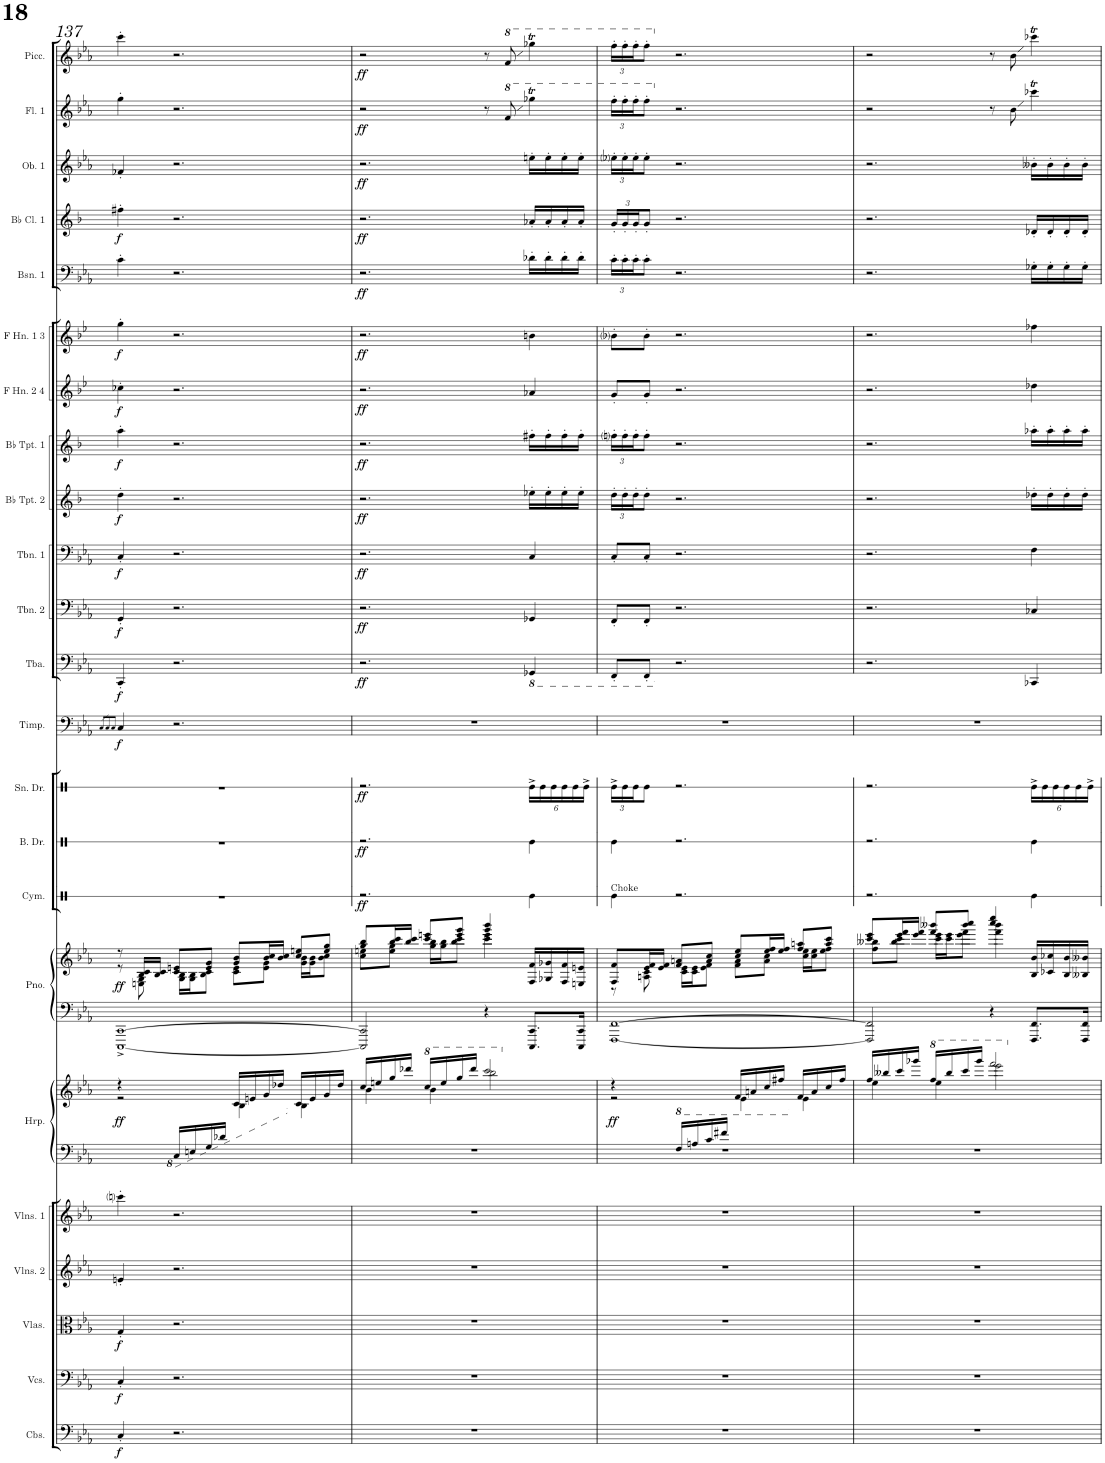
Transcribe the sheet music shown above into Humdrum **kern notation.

**kern	**dynam	**kern	**dynam	**kern	**dynam	**kern	**kern	**kern	**kern	**dynam	**kern	**kern	**dynam	**kern	**dynam	**kern	**dynam	**kern	**dynam	**kern	**dynam	**kern	**dynam	**kern	**dynam	**kern	**dynam	**kern	**dynam	**kern	**dynam	**kern	**dynam	**kern	**dynam	**kern	**dynam	**kern	**dynam	**kern	**dynam	**kern	**dynam	**kern	**dynam
*part23	*part23	*part22	*part22	*part21	*part21	*part20	*part19	*part18	*part18	*part18	*part17	*part17	*part17	*part16	*part16	*part15	*part15	*part14	*part14	*part13	*part13	*part12	*part12	*part11	*part11	*part10	*part10	*part9	*part9	*part8	*part8	*part7	*part7	*part6	*part6	*part5	*part5	*part4	*part4	*part3	*part3	*part2	*part2	*part1	*part1
*staff25	*staff25	*staff24	*staff24	*staff23	*staff23	*staff22	*staff21	*staff20	*staff19	*staff19/20	*staff18	*staff17	*staff17/18	*staff16	*staff16	*staff15	*staff15	*staff14	*staff14	*staff13	*staff13	*staff12	*staff12	*staff11	*staff11	*staff10	*staff10	*staff9	*staff9	*staff8	*staff8	*staff7	*staff7	*staff6	*staff6	*staff5	*staff5	*staff4	*staff4	*staff3	*staff3	*staff2	*staff2	*staff1	*staff1
*I"Contrabasses	*	*I"Violoncellos	*	*I"Violas	*	*I"Violins 2	*I"Violins 1	*I"Harp	*	*	*I"Piano	*	*	*I"Cymbal	*	*I"Bass Drum	*	*I"Snare Drum	*	*I"Timpani	*	*I"Tuba	*	*I"Trombone 2	*	*I"Trombone 1	*	*I"Bb Trumpet 2	*	*I"Bb Trumpet 1	*	*I"F Horn 2 &amp; 4	*	*I"F Horn 1 &amp; 3	*	*I"Bassoon 1	*	*I"Bb Clarinet 1	*	*I"Oboe 1	*	*I"Flute 1	*	*I"Piccolo	*
*I'Cbs.	*	*I'Vcs.	*	*I'Vlas.	*	*I'Vlns. 2	*I'Vlns. 1	*I'Hrp.	*	*	*I'Pno.	*	*	*I'Cym.	*	*I'B. Dr.	*	*I'Sn. Dr.	*	*I'Timp.	*	*I'Tba.	*	*I'Tbn. 2	*	*I'Tbn. 1	*	*I'Bb Tpt. 2	*	*I'Bb Tpt. 1	*	*I'F Hn. 2 4	*	*I'F Hn. 1 3	*	*I'Bsn. 1	*	*I'Bb Cl. 1	*	*I'Ob. 1	*	*I'Fl. 1	*	*I'Picc.	*
!!LO:PB:g=z
*clefF4	*	*clefF4	*	*clefC3	*	*clefG2	*clefG2	*clefF4	*clefG2	*	*clefF4	*clefG2	*	*clefX	*	*clefX	*	*clefX	*	*clefF4	*	*clefF4	*	*clefF4	*	*clefF4	*	*clefG2	*	*clefG2	*	*clefG2	*	*clefG2	*	*clefF4	*	*clefG2	*	*clefG2	*	*clefG2	*	*clefG2	*
*Trd7c12	*	*	*	*	*	*	*	*	*	*	*	*	*	*	*	*	*	*	*	*	*	*	*	*	*	*	*	*Trd1c2	*	*Trd1c2	*	*Trd4c7	*	*Trd4c7	*	*	*	*Trd1c2	*	*	*	*	*	*Trd-7c-12	*
*k[b-e-a-]	*	*k[b-e-a-]	*	*k[b-e-a-]	*	*k[b-e-a-]	*k[b-e-a-]	*k[b-e-a-]	*k[b-e-a-]	*	*k[b-e-a-]	*k[b-e-a-]	*	*k[]	*	*k[]	*	*k[]	*	*k[b-e-a-]	*	*k[b-e-a-]	*	*k[b-e-a-]	*	*k[b-e-a-]	*	*k[b-]	*	*k[b-]	*	*k[b-e-]	*	*k[b-e-]	*	*k[b-e-a-]	*	*k[b-]	*	*k[b-e-a-]	*	*k[b-e-a-]	*	*k[b-e-a-]	*
*M4/4	*	*M4/4	*	*M4/4	*	*M4/4	*M4/4	*M4/4	*M4/4	*	*M4/4	*M4/4	*	*M4/4	*	*M4/4	*	*M4/4	*	*M4/4	*	*M4/4	*	*M4/4	*	*M4/4	*	*M4/4	*	*M4/4	*	*M4/4	*	*M4/4	*	*M4/4	*	*M4/4	*	*M4/4	*	*M4/4	*	*M4/4	*
=137	=137	=137	=137	=137	=137	=137	=137	=137	=137	=137	=137	=137	=137	=137	=137	=137	=137	=137	=137	=137	=137	=137	=137	=137	=137	=137	=137	=137	=137	=137	=137	=137	=137	=137	=137	=137	=137	=137	=137	=137	=137	=137	=137	=137	=137
.	.	.	.	.	.	.	.	.	.	.	.	.	.	.	.	.	.	.	.	8qC/L	.	.	.	.	.	.	.	.	.	.	.	.	.	.	.	.	.	.	.	.	.	.	.	.	.
.	.	.	.	.	.	.	.	.	.	.	.	.	.	.	.	.	.	.	.	8qC/	.	.	.	.	.	.	.	.	.	.	.	.	.	.	.	.	.	.	.	.	.	.	.	.	.
.	.	.	.	.	.	.	.	.	.	.	.	.	.	.	.	.	.	.	.	8qC/J	.	.	.	.	.	.	.	.	.	.	.	.	.	.	.	.	.	.	.	.	.	.	.	.	.
*	*	*	*	*	*	*	*	*^	*^	*	*	*^	*	*	*	*	*	*	*	*	*	*	*	*	*	*	*	*	*	*	*	*	*	*	*	*	*	*	*	*	*	*	*	*	*
!	!LO:DY:b	!	!LO:DY:b	!	!LO:DY:b	!	!	!	!	!	!	!LO:DY:b	!	!	!	!LO:DY:b	!	!	!	!	!	!	!	!LO:DY:b	!	!LO:DY:b	!	!LO:DY:b	!	!LO:DY:b	!	!LO:DY:b	!	!LO:DY:b	!	!LO:DY:b	!	!LO:DY:b	!	!	!	!LO:DY:b	!	!	!	!	!	!
4C'/	f	4C'/	f	4G'/	f	4en'/	4cccni'\	4ryy	1ryy	4r	2r	ff	[1CCC^ [1CC^	8r	8r	ff	1r	.	1r	.	1r	.	4C/	f	4CC'/	f	4GG'/	f	4C'/	f	4dd'\	f	4aa'\	f	4cc-X'\	f	4gg'\	f	4c'\	.	4ff#X'\	f	4f-X'/	.	4gg'\	.	4ccc'\	.
.	.	.	.	.	.	.	.	.	.	.	.	.	.	16B-/ 16c/LL	8En\ 8G\	.	.	.	.	.	.	.	.	.	.	.	.	.	.	.	.	.	.	.	.	.	.	.	.	.	.	.	.	.	.	.	.	.
.	.	.	.	.	.	.	.	.	.	.	.	.	.	16B-/ 16c/JJ	.	.	.	.	.	.	.	.	.	.	.	.	.	.	.	.	.	.	.	.	.	.	.	.	.	.	.	.	.	.	.	.	.	.
*	*	*	*	*	*	*	*	*8ba	*	*	*	*	*	*	*	*	*	*	*	*	*	*	*	*	*	*	*	*	*	*	*	*	*	*	*	*	*	*	*	*	*	*	*	*	*	*	*	*
2.r	.	2.r	.	2.r	.	2.r	2.r	16CC/LL	.	4ryy	.	.	.	8c/ 8en/L	16G\ 16B-\LL	.	.	.	.	.	.	.	2.r	.	2.r	.	2.r	.	2.r	.	2.r	.	2.r	.	2.r	.	2.r	.	2.r	.	2.r	.	2.r	.	2.r	.	2.r	.
.	.	.	.	.	.	.	.	16EEn/	.	.	.	.	.	.	16G\ 16B-\J	.	.	.	.	.	.	.	.	.	.	.	.	.	.	.	.	.	.	.	.	.	.	.	.	.	.	.	.	.	.	.	.	.
.	.	.	.	.	.	.	.	16GG/	.	.	.	.	.	8e/ 8g/J	8B-\ 8c\J	.	.	.	.	.	.	.	.	.	.	.	.	.	.	.	.	.	.	.	.	.	.	.	.	.	.	.	.	.	.	.	.	.
.	.	.	.	.	.	.	.	16D-X/JJ	.	.	.	.	.	.	.	.	.	.	.	.	.	.	.	.	.	.	.	.	.	.	.	.	.	.	.	.	.	.	.	.	.	.	.	.	.	.	.	.
.	.	.	.	.	.	.	.	2ryy	.	16C/LL	4BB-\	.	.	8g/ 8b-/L	8c\ 8e\L	.	.	.	.	.	.	.	.	.	.	.	.	.	.	.	.	.	.	.	.	.	.	.	.	.	.	.	.	.	.	.	.	.
.	.	.	.	.	.	.	.	.	.	16En/	.	.	.	.	.	.	.	.	.	.	.	.	.	.	.	.	.	.	.	.	.	.	.	.	.	.	.	.	.	.	.	.	.	.	.	.	.	.
.	.	.	.	.	.	.	.	.	.	16G/	.	.	.	16b-/ 16cc/L	8e\ 8g\J	.	.	.	.	.	.	.	.	.	.	.	.	.	.	.	.	.	.	.	.	.	.	.	.	.	.	.	.	.	.	.	.	.
.	.	.	.	.	.	.	.	.	.	16d-X/JJ	.	.	.	16b-/ 16cc/JJ	.	.	.	.	.	.	.	.	.	.	.	.	.	.	.	.	.	.	.	.	.	.	.	.	.	.	.	.	.	.	.	.	.	.
*	*	*	*	*	*	*	*	*	*	*X8ba	*	*	*	*	*	*	*	*	*	*	*	*	*	*	*	*	*	*	*	*	*	*	*	*	*	*	*	*	*	*	*	*	*	*	*	*	*	*
.	.	.	.	.	.	.	.	.	.	16c/LL	4B-\	.	.	8cc/ 8een/L	16g\ 16b-\LL	.	.	.	.	.	.	.	.	.	.	.	.	.	.	.	.	.	.	.	.	.	.	.	.	.	.	.	.	.	.	.	.	.
.	.	.	.	.	.	.	.	.	.	16e/	.	.	.	.	16g\ 16b-\J	.	.	.	.	.	.	.	.	.	.	.	.	.	.	.	.	.	.	.	.	.	.	.	.	.	.	.	.	.	.	.	.	.
.	.	.	.	.	.	.	.	.	.	16g/	.	.	.	8ee/ 8gg/J	8b-\ 8cc\J	.	.	.	.	.	.	.	.	.	.	.	.	.	.	.	.	.	.	.	.	.	.	.	.	.	.	.	.	.	.	.	.	.
.	.	.	.	.	.	.	.	.	.	16dd-/JJ	.	.	.	.	.	.	.	.	.	.	.	.	.	.	.	.	.	.	.	.	.	.	.	.	.	.	.	.	.	.	.	.	.	.	.	.	.	.
*	*	*	*	*	*	*	*	*v	*v	*	*	*	*	*	*	*	*	*	*	*	*	*	*	*	*	*	*	*	*	*	*	*	*	*	*	*	*	*	*	*	*	*	*	*	*	*	*	*
=138	=138	=138	=138	=138	=138	=138	=138	=138	=138	=138	=138	=138	=138	=138	=138	=138	=138	=138	=138	=138	=138	=138	=138	=138	=138	=138	=138	=138	=138	=138	=138	=138	=138	=138	=138	=138	=138	=138	=138	=138	=138	=138	=138	=138	=138	=138	=138
!	!	!	!	!	!	!	!	!	!	!	!	!	!	!	!	!	!LO:DY:b	!	!LO:DY:b	!	!LO:DY:b	!	!	!	!LO:DY:b	!	!LO:DY:b	!	!LO:DY:b	!	!LO:DY:b	!	!LO:DY:b	!	!LO:DY:b	!	!LO:DY:b	!	!LO:DY:b	!	!LO:DY:b	!	!LO:DY:b	!	!LO:DY:b	!	!LO:DY:b
1r	.	1r	.	1r	.	1r	1r	1r	16cc/LL	4b-\	.	2CCC/] 2CC/]	8gg/ 8bb-/L	8cc\ 8een\L	.	2.r	ff	2.r	ff	2.r	ff	1r	.	2.r	ff	2.r	ff	2.r	ff	2.r	ff	2.r	ff	2.r	ff	2.r	ff	2.r	ff	2.r	ff	2.r	ff	2r	ff	2r	ff
.	.	.	.	.	.	.	.	.	16een/	.	.	.	.	.	.	.	.	.	.	.	.	.	.	.	.	.	.	.	.	.	.	.	.	.	.	.	.	.	.	.	.	.	.	.	.	.	.
.	.	.	.	.	.	.	.	.	16gg/	.	.	.	16bb-/ 16ccc/L	8ee\ 8gg\J	.	.	.	.	.	.	.	.	.	.	.	.	.	.	.	.	.	.	.	.	.	.	.	.	.	.	.	.	.	.	.	.	.
.	.	.	.	.	.	.	.	.	16ddd-X/JJ	.	.	.	16bb-/ 16ccc/JJ	.	.	.	.	.	.	.	.	.	.	.	.	.	.	.	.	.	.	.	.	.	.	.	.	.	.	.	.	.	.	.	.	.	.
*	*	*	*	*	*	*	*	*	*8va	*	*	*	*	*	*	*	*	*	*	*	*	*	*	*	*	*	*	*	*	*	*	*	*	*	*	*	*	*	*	*	*	*	*	*	*	*	*
.	.	.	.	.	.	.	.	.	16ccc/LL	4bb-\	.	.	8ccc/ 8eeen/L	16gg\ 16bb-\LL	.	.	.	.	.	.	.	.	.	.	.	.	.	.	.	.	.	.	.	.	.	.	.	.	.	.	.	.	.	.	.	.	.
.	.	.	.	.	.	.	.	.	16eee/	.	.	.	.	16gg\ 16bb-\J	.	.	.	.	.	.	.	.	.	.	.	.	.	.	.	.	.	.	.	.	.	.	.	.	.	.	.	.	.	.	.	.	.
.	.	.	.	.	.	.	.	.	16ggg/	.	.	.	8eee/ 8ggg/J	8bb-\ 8ccc\J	.	.	.	.	.	.	.	.	.	.	.	.	.	.	.	.	.	.	.	.	.	.	.	.	.	.	.	.	.	.	.	.	.
.	.	.	.	.	.	.	.	.	16dddd-/JJ	.	.	.	.	.	.	.	.	.	.	.	.	.	.	.	.	.	.	.	.	.	.	.	.	.	.	.	.	.	.	.	.	.	.	.	.	.	.
.	.	.	.	.	.	.	.	.	2cccc/	2bbb-\	.	4r	4ggg/ 4bbb-/	4ccc\ 4eee\	.	.	.	.	.	.	.	.	.	.	.	.	.	.	.	.	.	.	.	.	.	.	.	.	.	.	.	.	.	8r	.	8r	.
*	*	*	*	*	*	*	*	*	*	*	*	*	*	*	*	*	*	*	*	*	*	*	*	*	*	*	*	*	*	*	*	*	*	*	*	*	*	*	*	*	*	*	*	*8va	*	*	*
*	*	*	*	*	*	*	*	*	*	*	*	*	*	*	*	*	*	*	*	*	*	*	*	*	*	*	*	*	*	*	*	*	*	*	*	*	*	*	*	*	*	*	*	*	*	*8va	*
.	.	.	.	.	.	.	.	.	.	.	.	.	.	.	.	.	.	.	.	.	.	.	.	.	.	.	.	.	.	.	.	.	.	.	.	.	.	.	.	.	.	.	.	8ff/	.	8ff/	.
*	*	*	*	*	*	*	*	*	*	*	*	*	*	*	*	*	*	*	*	*Xbrackettup	*	*	*	*	*	*	*	*	*	*	*	*	*	*	*	*	*	*	*	*	*	*	*	*	*	*	*
*	*	*	*	*	*	*	*	*	*	*	*	*	*	*	*	*	*	*	*	*	*	*	*	*8ba	*	*	*	*	*	*	*	*	*	*	*	*	*	*	*	*	*	*	*	*	*	*	*
.	.	.	.	.	.	.	.	.	.	.	.	8.CCC/ 8.CC/L	16F/ 16f/LL	4ryy	.	4Re\	.	4Re\	.	24Re^\LL	.	.	.	4GGG-X/	.	4GG-X/	.	4C/	.	16ee-X'\LL	.	16ff#X'\LL	.	4a-X/	.	4bn\	.	16d-X'\LL	.	16a-X'/LL	.	16een'\LL	.	4ggg-XT\	.	4ggg-XT\	.
.	.	.	.	.	.	.	.	.	.	.	.	.	.	.	.	.	.	.	.	24Re\	.	.	.	.	.	.	.	.	.	.	.	.	.	.	.	.	.	.	.	.	.	.	.	.	.	.	.
.	.	.	.	.	.	.	.	.	.	.	.	.	16G-X/ 16g-X/	.	.	.	.	.	.	.	.	.	.	.	.	.	.	.	.	16ee-'\	.	16ff#'\	.	.	.	.	.	16d-'\	.	16a-'/	.	16ee'\	.	.	.	.	.
.	.	.	.	.	.	.	.	.	.	.	.	.	.	.	.	.	.	.	.	24Re\	.	.	.	.	.	.	.	.	.	.	.	.	.	.	.	.	.	.	.	.	.	.	.	.	.	.	.
.	.	.	.	.	.	.	.	.	.	.	.	.	16F/ 16f/	.	.	.	.	.	.	24Re\	.	.	.	.	.	.	.	.	.	16ee-'\	.	16ff#'\	.	.	.	.	.	16d-'\	.	16a-'/	.	16ee'\	.	.	.	.	.
.	.	.	.	.	.	.	.	.	.	.	.	.	.	.	.	.	.	.	.	24Re\	.	.	.	.	.	.	.	.	.	.	.	.	.	.	.	.	.	.	.	.	.	.	.	.	.	.	.
.	.	.	.	.	.	.	.	.	.	.	.	16CCC/ 16CC/Jk	16En/ 16en/JJ	.	.	.	.	.	.	.	.	.	.	.	.	.	.	.	.	16ee-'\JJ	.	16ff#'\JJ	.	.	.	.	.	16d-'\JJ	.	16a-'/JJ	.	16ee'\JJ	.	.	.	.	.
.	.	.	.	.	.	.	.	.	.	.	.	.	.	.	.	.	.	.	.	24Re^\JJ	.	.	.	.	.	.	.	.	.	.	.	.	.	.	.	.	.	.	.	.	.	.	.	.	.	.	.
=139	=139	=139	=139	=139	=139	=139	=139	=139	=139	=139	=139	=139	=139	=139	=139	=139	=139	=139	=139	=139	=139	=139	=139	=139	=139	=139	=139	=139	=139	=139	=139	=139	=139	=139	=139	=139	=139	=139	=139	=139	=139	=139	=139	=139	=139	=139	=139
*	*	*	*	*	*	*	*	*^	*	*	*	*	*	*	*	*	*	*	*	*	*	*	*	*	*	*	*	*	*	*	*	*	*	*	*	*	*	*	*	*	*	*	*	*	*	*	*
*	*	*	*	*	*	*	*	*	*	*X8va	*	*	*	*	*	*	*	*	*	*	*	*	*	*	*	*	*	*	*	*	*	*	*	*	*	*	*	*	*	*	*	*	*	*	*	*	*	*
*	*	*	*	*	*	*	*	*	*	*	*	*	*	*	*	*	*	*	*	*	*	*	*	*	*	*	*	*	*	*	*Xbrackettup	*	*Xbrackettup	*	*	*	*	*	*Xbrackettup	*	*Xbrackettup	*	*Xbrackettup	*	*Xbrackettup	*	*Xbrackettup	*
!	!	!	!	!	!	!	!	!	!	!	!	!	!	!	!	!	!LO:TX:a:t=Choke	!	!	!	!	!	!	!	!	!	!	!	!	!	!	!	!	!	!	!	!	!	!	!	!	!	!	!	!	!	!	!
!	!	!	!	!	!	!	!	!	!	!	!	!LO:DY:b	!	!	!	!	!	!	!	!	!	!	!	!	!	!	!	!	!	!	!	!	!	!	!	!	!	!	!	!	!	!	!	!	!	!	!	!
1r	.	1r	.	1r	.	1r	1r	4ryy	1r	4r	2r	ff	[1FFF [1FF	8F/ 8f/L	8r	.	4Re\	.	4Re\	.	24Re^\LL	.	1r	.	8FFF'/L	.	8FF'/L	.	8C'/L	.	24dd'\LL	.	24ffni'\LL	.	8g'/L	.	8b-i'\L	.	24c'\LL	.	24g'/LL	.	24ee-i'\LL	.	24fff'\LL	.	24fff'\LL	.
.	.	.	.	.	.	.	.	.	.	.	.	.	.	.	.	.	.	.	.	.	24Re\	.	.	.	.	.	.	.	.	.	24dd'\	.	24ff'\	.	.	.	.	.	24c'\	.	24g'/	.	24ee-'\	.	24fff'\	.	24fff'\	.
.	.	.	.	.	.	.	.	.	.	.	.	.	.	.	.	.	.	.	.	.	24Re\J	.	.	.	.	.	.	.	.	.	24dd'\J	.	24ff'\J	.	.	.	.	.	24c'\J	.	24g'/J	.	24ee-'\J	.	24fff'\J	.	24fff'\J	.
.	.	.	.	.	.	.	.	.	.	.	.	.	.	16e-/ 16f/L	8An\ 8c\	.	.	.	.	.	8Re\J	.	.	.	8FFF'/J	.	8FF'/J	.	8C'/J	.	8dd'\J	.	8ff'\J	.	8g'/J	.	8b-'\J	.	8c'\J	.	8g'/J	.	8ee-'\J	.	8fff'\J	.	8fff'\J	.
.	.	.	.	.	.	.	.	.	.	.	.	.	.	16e-/ 16f/JJ	.	.	.	.	.	.	.	.	.	.	.	.	.	.	.	.	.	.	.	.	.	.	.	.	.	.	.	.	.	.	.	.	.	.
*	*	*	*	*	*	*	*	*8ba	*	*	*	*	*	*	*	*	*	*	*	*	*	*	*	*	*	*	*	*	*	*	*	*	*	*	*	*	*	*	*	*	*	*	*	*	*	*	*	*
*	*	*	*	*	*	*	*	*	*	*	*	*	*	*	*	*	*	*	*	*	*	*	*	*	*X8ba	*	*	*	*	*	*	*	*	*	*	*	*	*	*	*	*	*	*	*	*	*	*	*
*	*	*	*	*	*	*	*	*	*	*	*	*	*	*	*	*	*	*	*	*	*	*	*	*	*	*	*	*	*	*	*	*	*	*	*	*	*	*	*	*	*	*	*	*	*X8va	*	*	*
*	*	*	*	*	*	*	*	*	*	*	*	*	*	*	*	*	*	*	*	*	*	*	*	*	*	*	*	*	*	*	*	*	*	*	*	*	*	*	*	*	*	*	*	*	*	*	*X8va	*
.	.	.	.	.	.	.	.	16FF/LL	.	4ryy	.	.	.	8f/ 8an/L	16c\ 16e-\LL	.	2.r	.	2.r	.	2.r	.	.	.	2.r	.	2.r	.	2.r	.	2.r	.	2.r	.	2.r	.	2.r	.	2.r	.	2.r	.	2.r	.	2.r	.	2.r	.
.	.	.	.	.	.	.	.	16AAn/	.	.	.	.	.	.	16c\ 16e-\J	.	.	.	.	.	.	.	.	.	.	.	.	.	.	.	.	.	.	.	.	.	.	.	.	.	.	.	.	.	.	.	.	.
.	.	.	.	.	.	.	.	16C/	.	.	.	.	.	8a/ 8cc/J	8e-\ 8f\J	.	.	.	.	.	.	.	.	.	.	.	.	.	.	.	.	.	.	.	.	.	.	.	.	.	.	.	.	.	.	.	.	.
.	.	.	.	.	.	.	.	16F#X/JJ	.	.	.	.	.	.	.	.	.	.	.	.	.	.	.	.	.	.	.	.	.	.	.	.	.	.	.	.	.	.	.	.	.	.	.	.	.	.	.	.
.	.	.	.	.	.	.	.	2ryy	.	16F/LL	4E-\	.	.	8cc/ 8ee-/L	8f\ 8a\L	.	.	.	.	.	.	.	.	.	.	.	.	.	.	.	.	.	.	.	.	.	.	.	.	.	.	.	.	.	.	.	.	.
.	.	.	.	.	.	.	.	.	.	16An/	.	.	.	.	.	.	.	.	.	.	.	.	.	.	.	.	.	.	.	.	.	.	.	.	.	.	.	.	.	.	.	.	.	.	.	.	.	.
.	.	.	.	.	.	.	.	.	.	16c/	.	.	.	16ee-/ 16ff/L	8a\ 8cc\J	.	.	.	.	.	.	.	.	.	.	.	.	.	.	.	.	.	.	.	.	.	.	.	.	.	.	.	.	.	.	.	.	.
.	.	.	.	.	.	.	.	.	.	16f#X/JJ	.	.	.	16ee-/ 16ff/JJ	.	.	.	.	.	.	.	.	.	.	.	.	.	.	.	.	.	.	.	.	.	.	.	.	.	.	.	.	.	.	.	.	.	.
*	*	*	*	*	*	*	*	*	*	*X8ba	*	*	*	*	*	*	*	*	*	*	*	*	*	*	*	*	*	*	*	*	*	*	*	*	*	*	*	*	*	*	*	*	*	*	*	*	*	*
.	.	.	.	.	.	.	.	.	.	16f/LL	4e-\	.	.	8ff/ 8aan/L	16cc\ 16ee-\LL	.	.	.	.	.	.	.	.	.	.	.	.	.	.	.	.	.	.	.	.	.	.	.	.	.	.	.	.	.	.	.	.	.
.	.	.	.	.	.	.	.	.	.	16a/	.	.	.	.	16cc\ 16ee-\J	.	.	.	.	.	.	.	.	.	.	.	.	.	.	.	.	.	.	.	.	.	.	.	.	.	.	.	.	.	.	.	.	.
.	.	.	.	.	.	.	.	.	.	16cc/	.	.	.	8aa/ 8ccc/J	8ee-\ 8ff\J	.	.	.	.	.	.	.	.	.	.	.	.	.	.	.	.	.	.	.	.	.	.	.	.	.	.	.	.	.	.	.	.	.
.	.	.	.	.	.	.	.	.	.	16ff#/JJ	.	.	.	.	.	.	.	.	.	.	.	.	.	.	.	.	.	.	.	.	.	.	.	.	.	.	.	.	.	.	.	.	.	.	.	.	.	.
*	*	*	*	*	*	*	*	*v	*v	*	*	*	*	*	*	*	*	*	*	*	*	*	*	*	*	*	*	*	*	*	*	*	*	*	*	*	*	*	*	*	*	*	*	*	*	*	*	*
=140	=140	=140	=140	=140	=140	=140	=140	=140	=140	=140	=140	=140	=140	=140	=140	=140	=140	=140	=140	=140	=140	=140	=140	=140	=140	=140	=140	=140	=140	=140	=140	=140	=140	=140	=140	=140	=140	=140	=140	=140	=140	=140	=140	=140	=140	=140	=140
1r	.	1r	.	1r	.	1r	1r	1r	16ff/LL	4ee-\	.	2FFF/] 2FF/]	8ccc/ 8eee-/L	8ff\ 8bb--X\L	.	2.r	.	2.r	.	2.r	.	1r	.	2.r	.	2.r	.	2.r	.	2.r	.	2.r	.	2.r	.	2.r	.	2.r	.	2.r	.	2.r	.	2r	.	2r	.
.	.	.	.	.	.	.	.	.	16bb--X/	.	.	.	.	.	.	.	.	.	.	.	.	.	.	.	.	.	.	.	.	.	.	.	.	.	.	.	.	.	.	.	.	.	.	.	.	.	.
.	.	.	.	.	.	.	.	.	16ccc/	.	.	.	16eee-/ 16fff/L	8bb--\ 8ccc\J	.	.	.	.	.	.	.	.	.	.	.	.	.	.	.	.	.	.	.	.	.	.	.	.	.	.	.	.	.	.	.	.	.
.	.	.	.	.	.	.	.	.	16ggg-X/JJ	.	.	.	16eee-/ 16fff/JJ	.	.	.	.	.	.	.	.	.	.	.	.	.	.	.	.	.	.	.	.	.	.	.	.	.	.	.	.	.	.	.	.	.	.
*	*	*	*	*	*	*	*	*	*8va	*	*	*	*	*	*	*	*	*	*	*	*	*	*	*	*	*	*	*	*	*	*	*	*	*	*	*	*	*	*	*	*	*	*	*	*	*	*
.	.	.	.	.	.	.	.	.	16fff/LL	4eee-\	.	.	8fff/ 8bbb--X/L	16ccc\ 16eee-\LL	.	.	.	.	.	.	.	.	.	.	.	.	.	.	.	.	.	.	.	.	.	.	.	.	.	.	.	.	.	.	.	.	.
.	.	.	.	.	.	.	.	.	16bbb--/	.	.	.	.	16ccc\ 16eee-\J	.	.	.	.	.	.	.	.	.	.	.	.	.	.	.	.	.	.	.	.	.	.	.	.	.	.	.	.	.	.	.	.	.
.	.	.	.	.	.	.	.	.	16cccc/	.	.	.	8bbb--/ 8cccc/J	8eee-\ 8fff\J	.	.	.	.	.	.	.	.	.	.	.	.	.	.	.	.	.	.	.	.	.	.	.	.	.	.	.	.	.	.	.	.	.
.	.	.	.	.	.	.	.	.	16gggg-/JJ	.	.	.	.	.	.	.	.	.	.	.	.	.	.	.	.	.	.	.	.	.	.	.	.	.	.	.	.	.	.	.	.	.	.	.	.	.	.
.	.	.	.	.	.	.	.	.	2ffff/	2eeee-\	.	4r	4cccc/ 4eeee-/	4fff\ 4bbb--\	.	.	.	.	.	.	.	.	.	.	.	.	.	.	.	.	.	.	.	.	.	.	.	.	.	.	.	.	.	8r	.	8r	.
.	.	.	.	.	.	.	.	.	.	.	.	.	.	.	.	.	.	.	.	.	.	.	.	.	.	.	.	.	.	.	.	.	.	.	.	.	.	.	.	.	.	.	.	8b-\	.	8b-\	.
.	.	.	.	.	.	.	.	.	.	.	.	8.FFF/ 8.FF/L	16B-/ 16b-/LL	4ryy	.	4Re\	.	4Re\	.	24Re^\LL	.	.	.	4CC-X/	.	4C-X/	.	4F\	.	16dd-X'\LL	.	16aa-X'\LL	.	4dd-X\	.	4ff-X\	.	16G-X'\LL	.	16d-X'/LL	.	16b--X'\LL	.	4ccc-XT\	.	4ccc-XT\	.
.	.	.	.	.	.	.	.	.	.	.	.	.	.	.	.	.	.	.	.	24Re\	.	.	.	.	.	.	.	.	.	.	.	.	.	.	.	.	.	.	.	.	.	.	.	.	.	.	.
.	.	.	.	.	.	.	.	.	.	.	.	.	16c-X/ 16cc-X/	.	.	.	.	.	.	.	.	.	.	.	.	.	.	.	.	16dd-'\	.	16aa-'\	.	.	.	.	.	16G-'\	.	16d-'/	.	16b--'\	.	.	.	.	.
.	.	.	.	.	.	.	.	.	.	.	.	.	.	.	.	.	.	.	.	24Re\	.	.	.	.	.	.	.	.	.	.	.	.	.	.	.	.	.	.	.	.	.	.	.	.	.	.	.
.	.	.	.	.	.	.	.	.	.	.	.	.	16B-/ 16b-/	.	.	.	.	.	.	24Re\	.	.	.	.	.	.	.	.	.	16dd-'\	.	16aa-'\	.	.	.	.	.	16G-'\	.	16d-'/	.	16b--'\	.	.	.	.	.
.	.	.	.	.	.	.	.	.	.	.	.	.	.	.	.	.	.	.	.	24Re\	.	.	.	.	.	.	.	.	.	.	.	.	.	.	.	.	.	.	.	.	.	.	.	.	.	.	.
.	.	.	.	.	.	.	.	.	.	.	.	16FFF/ 16FF/Jk	16B--X/ 16b--X/JJ	.	.	.	.	.	.	.	.	.	.	.	.	.	.	.	.	16dd-'\JJ	.	16aa-'\JJ	.	.	.	.	.	16G-'\JJ	.	16d-'/JJ	.	16b--'\JJ	.	.	.	.	.
.	.	.	.	.	.	.	.	.	.	.	.	.	.	.	.	.	.	.	.	24Re^\JJ	.	.	.	.	.	.	.	.	.	.	.	.	.	.	.	.	.	.	.	.	.	.	.	.	.	.	.
*	*	*	*	*	*	*	*	*	*v	*v	*	*	*v	*v	*	*	*	*	*	*	*	*	*	*	*	*	*	*	*	*	*	*	*	*	*	*	*	*	*	*	*	*	*	*	*	*	*
*	*	*	*	*	*	*	*	*	*X8va	*	*	*	*	*	*	*	*	*	*	*	*	*	*	*	*	*	*	*	*	*	*	*	*	*	*	*	*	*	*	*	*	*	*	*	*
=	=	=	=	=	=	=	=	=	=	=	=	=	=	=	=	=	=	=	=	=	=	=	=	=	=	=	=	=	=	=	=	=	=	=	=	=	=	=	=	=	=	=	=	=	=
*-	*-	*-	*-	*-	*-	*-	*-	*-	*-	*-	*-	*-	*-	*-	*-	*-	*-	*-	*-	*-	*-	*-	*-	*-	*-	*-	*-	*-	*-	*-	*-	*-	*-	*-	*-	*-	*-	*-	*-	*-	*-	*-	*-	*-	*-
